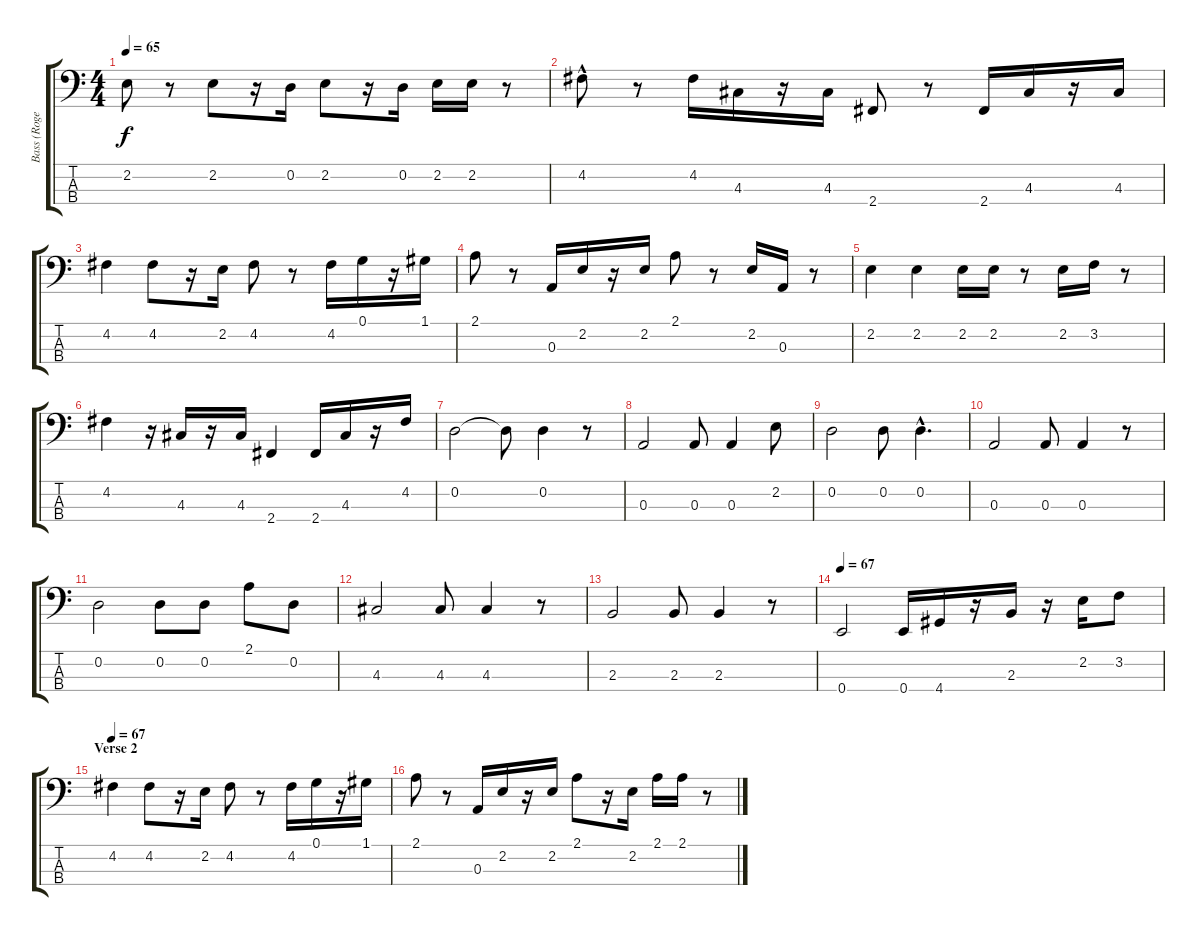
\track ("Bass (Roger)" "Bass (Roge") {instrument electricbassfinger}
\staff {score tabs}
\tuning (G2 D2 A1 E1) {hide}
\ts (4 4)
\tempo 65
\clef f4
\ks c
2.2.8{dy f} r.8 2.2.8 r.16 0.2.16 2.2.8 r.16 0.2.16 2.2.16 2.2.16 r.8 |
4.2{hac}.8 r.8 4.2.16 4.3.16 r.16 4.3.16 2.4.8 r.8 2.4.16 4.3.16 r.16 4.3.16 |
4.2.4 4.2.8 r.16 2.2.16 4.2.8 r.8 4.2.16 0.1.16 r.16 1.1.16 |
2.1.8 r.8 0.3.16 2.2.16 r.16 2.2.16 2.1.8 r.8 2.2.16 0.3.16 r.8 |
2.2.4 2.2.4 2.2.16 2.2.16 r.8 2.2.16 3.2.16 r.8 |
4.2.4 r.16 4.3.16 r.16 4.3.16 2.4.4 2.4.16 4.3.16 r.16 4.2.16 |
0.2.2 0.2{t}.8 0.2.4 r.8 |
0.3.2 0.3.8 0.3.4 2.2.8 |
0.2.2 0.2.8 0.2{hac}.4{d} |
0.3.2 0.3.8 0.3.4 r.8 |
0.2.2 0.2.8 0.2.8 2.1.8 0.2.8 |
4.3.2 4.3.8 4.3.4 r.8 |
2.3.2 2.3.8 2.3.4 r.8 |
\tempo 67
0.4.2 0.4.16 4.4.16 r.16 2.3.16 r.16 2.2.16 3.2.8 |
\section ("" "Verse 2")
\tempo 67
4.2.4 4.2.8 r.16 2.2.16 4.2.8 r.8 4.2.16 0.1.16 r.16 1.1.16 |
2.1.8 r.8 0.3.16 2.2.16 r.16 2.2.16 2.1.8 r.16 2.2.16 2.1.16 2.1.16 r.8
